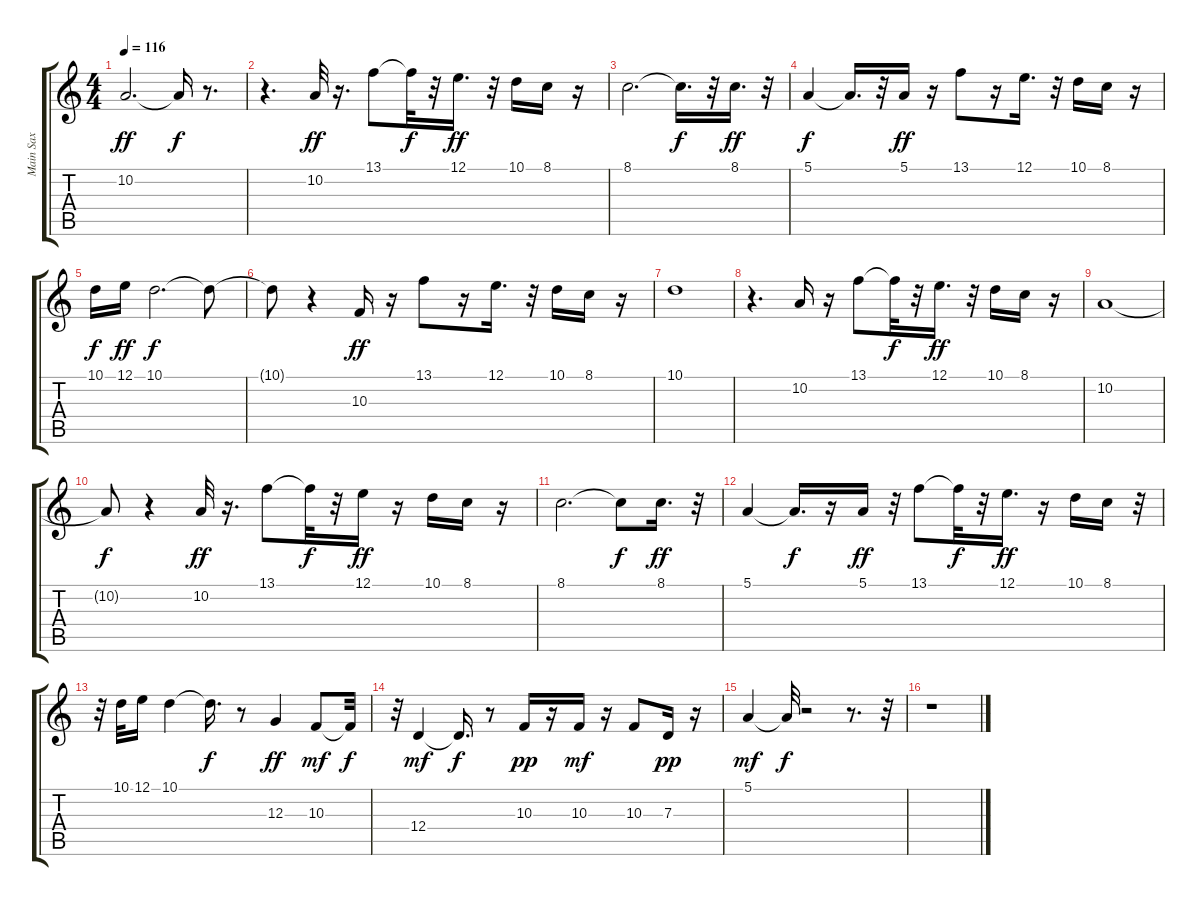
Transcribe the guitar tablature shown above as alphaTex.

\track ("Main Sax" "Main Sax") {instrument tenorsax}
\staff {score tabs}
\tuning (E4 B3 G3 D3 A2 E2) {hide}
\ts (4 4)
\tempo 116
\clef g2
\ks c
10.2.2{d dy ff} 10.2{t}.16{dy f} r.8{d} |
r.4{d} 10.2.32{dy ff} r.16{d} 13.1.8 13.1{t}.32{dy f} r.32 12.1.16{d dy ff} r.32 10.1.16 8.1.16 r.16 |
8.1.2{d} 8.1{t}.16{d dy f} r.32 8.1.16{d dy ff} r.32 |
5.1.4{dy f} 5.1{t}.16{d} r.32 5.1.16{dy ff} r.16 13.1.8 r.16 12.1.16{d} r.32 10.1.16 8.1.16 r.16 |
10.1.16{dy f} 12.1.16{dy ff} 10.1.2{d dy f} 10.1{t}.8 |
10.1{t}.8 r.4 10.3.16{dy ff} r.16 13.1.8 r.16 12.1.16{d} r.32 10.1.16 8.1.16 r.16 |
10.1.1 |
r.4{d} 10.2.16 r.16 13.1.8 13.1{t}.32{dy f} r.32 12.1.16{d dy ff} r.32 10.1.16 8.1.16 r.16 |
10.2.1 |
10.2{t}.8{dy f} r.4 10.2.32{dy ff} r.16{d} 13.1.8 13.1{t}.32{dy f} r.32 12.1.16{dy ff} r.16 10.1.16 8.1.16 r.16 |
8.1.2{d} 8.1{t}.8{dy f} 8.1.16{d dy ff} r.32 |
5.1.4 5.1{t}.16{d dy f} r.16 5.1.16{dy ff} r.32 13.1.8 13.1{t}.32{dy f} r.32 12.1.16{d dy ff} r.16 10.1.16 8.1.16 r.32 |
r.32 10.1.32 12.1.16 10.1.4 10.1{t}.16{d dy f} r.8 12.3.4{dy ff} 10.3.8{dy mf} 10.3{t}.32{dy f} |
r.32 12.4.4{dy mf} 12.4{t}.16{d dy f} r.8 10.3.16{dy pp} r.16 10.3.16{dy mf} r.16 10.3.8 7.3.16{dy pp} r.16 |
5.1.4{dy mf} 5.1{t}.32{dy f} r.2 r.8{d} r.32 |
r.1
